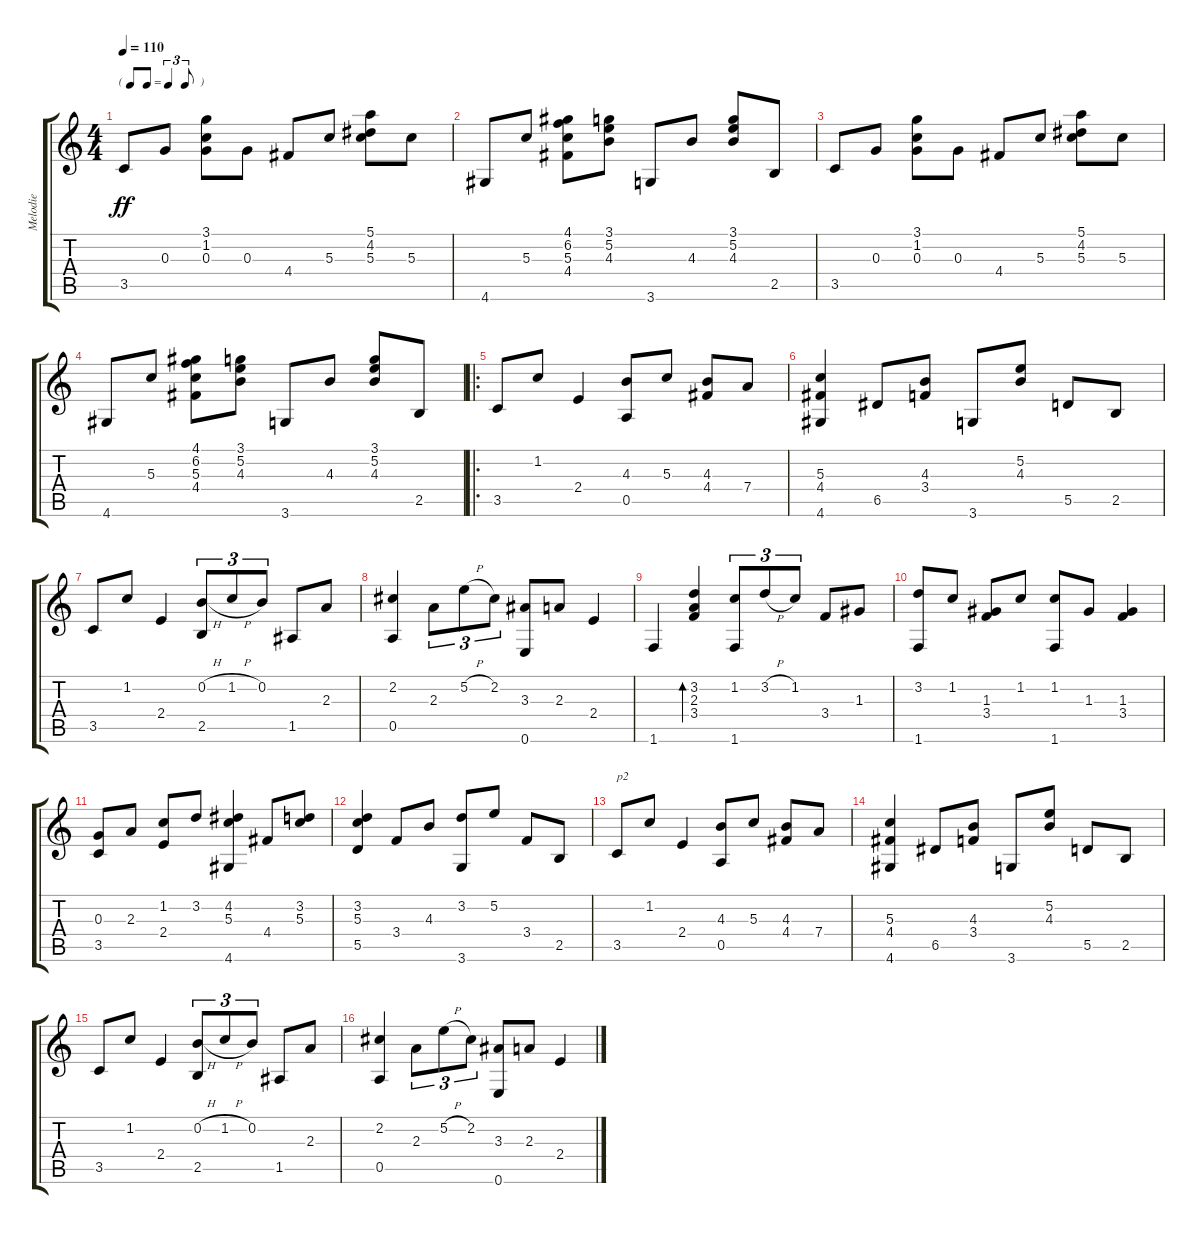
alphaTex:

\track ("Melodie" "Melodie") {instrument electricbasspick}
\staff {score tabs}
\tuning (E4 B3 G3 D3 A2 E2) {hide}
\ts (4 4)
\tf triplet8th
\tempo 110
\clef g2
\ks c
3.5.8{dy ff instrument electricbasspick} 0.3.8 (3.1 1.2 0.3).8 0.3.8 4.4.8 5.3.8 (5.1 4.2 5.3).8 5.3.8 |
4.6.8 5.3.8 (4.1 6.2 5.3 4.4).8 (3.1 5.2 4.3).8 3.6.8 4.3.8 (3.1 5.2 4.3).8 2.5.8 |
3.5.8 0.3.8 (3.1 1.2 0.3).8 0.3.8 4.4.8 5.3.8 (5.1 4.2 5.3).8 5.3.8 |
4.6.8 5.3.8 (4.1 6.2 5.3 4.4).8 (3.1 5.2 4.3).8 3.6.8 4.3.8 (3.1 5.2 4.3).8 2.5.8 |
\ro
3.5.8 1.2.8 2.4.4 (4.3 0.5).8 5.3.8 (4.3 4.4).8 7.4.8 |
(5.3 4.4 4.6).4 6.5.8 (4.3 3.4).8 3.6.8 (5.2 4.3).8 5.5.8 2.5.8 |
3.5.8 1.2.8 2.4.4 (0.2{h} 2.5).8{tu (3 2)} 1.2{h}.8{tu (3 2)} 0.2.8{tu (3 2)} 1.5.8 2.3.8 |
(2.2 0.5).4 2.3.8{tu (3 2)} 5.2{h}.8{tu (3 2)} 2.2.8{tu (3 2)} (3.3 0.6).8 2.3.8 2.4.4 |
1.6.4 (3.2 2.3 3.4).4{bd 120} (1.2 1.6).8{tu (3 2)} 3.2{h}.8{tu (3 2)} 1.2.8{tu (3 2)} 3.4.8 1.3.8 |
(3.2 1.6).8 1.2.8 (1.3 3.4).8 1.2.8 (1.2 1.6).8 1.3.8 (1.3 3.4).4 |
(0.3 3.5).8 2.3.8 (1.2 2.4).8 3.2.8 (4.2 5.3 4.6).4 4.4.8 (3.2 5.3).8 |
(3.2 5.3 5.5).4 3.4.8 4.3.8 (3.2 3.6).8 5.2.8 3.4.8 2.5.8 |
3.5.8{txt "p2"} 1.2.8 2.4.4 (4.3 0.5).8 5.3.8 (4.3 4.4).8 7.4.8 |
(5.3 4.4 4.6).4 6.5.8 (4.3 3.4).8 3.6.8 (5.2 4.3).8 5.5.8 2.5.8 |
3.5.8 1.2.8 2.4.4 (0.2{h} 2.5).8{tu (3 2)} 1.2{h}.8{tu (3 2)} 0.2.8{tu (3 2)} 1.5.8 2.3.8 |
(2.2 0.5).4 2.3.8{tu (3 2)} 5.2{h}.8{tu (3 2)} 2.2.8{tu (3 2)} (3.3 0.6).8 2.3.8 2.4.4
